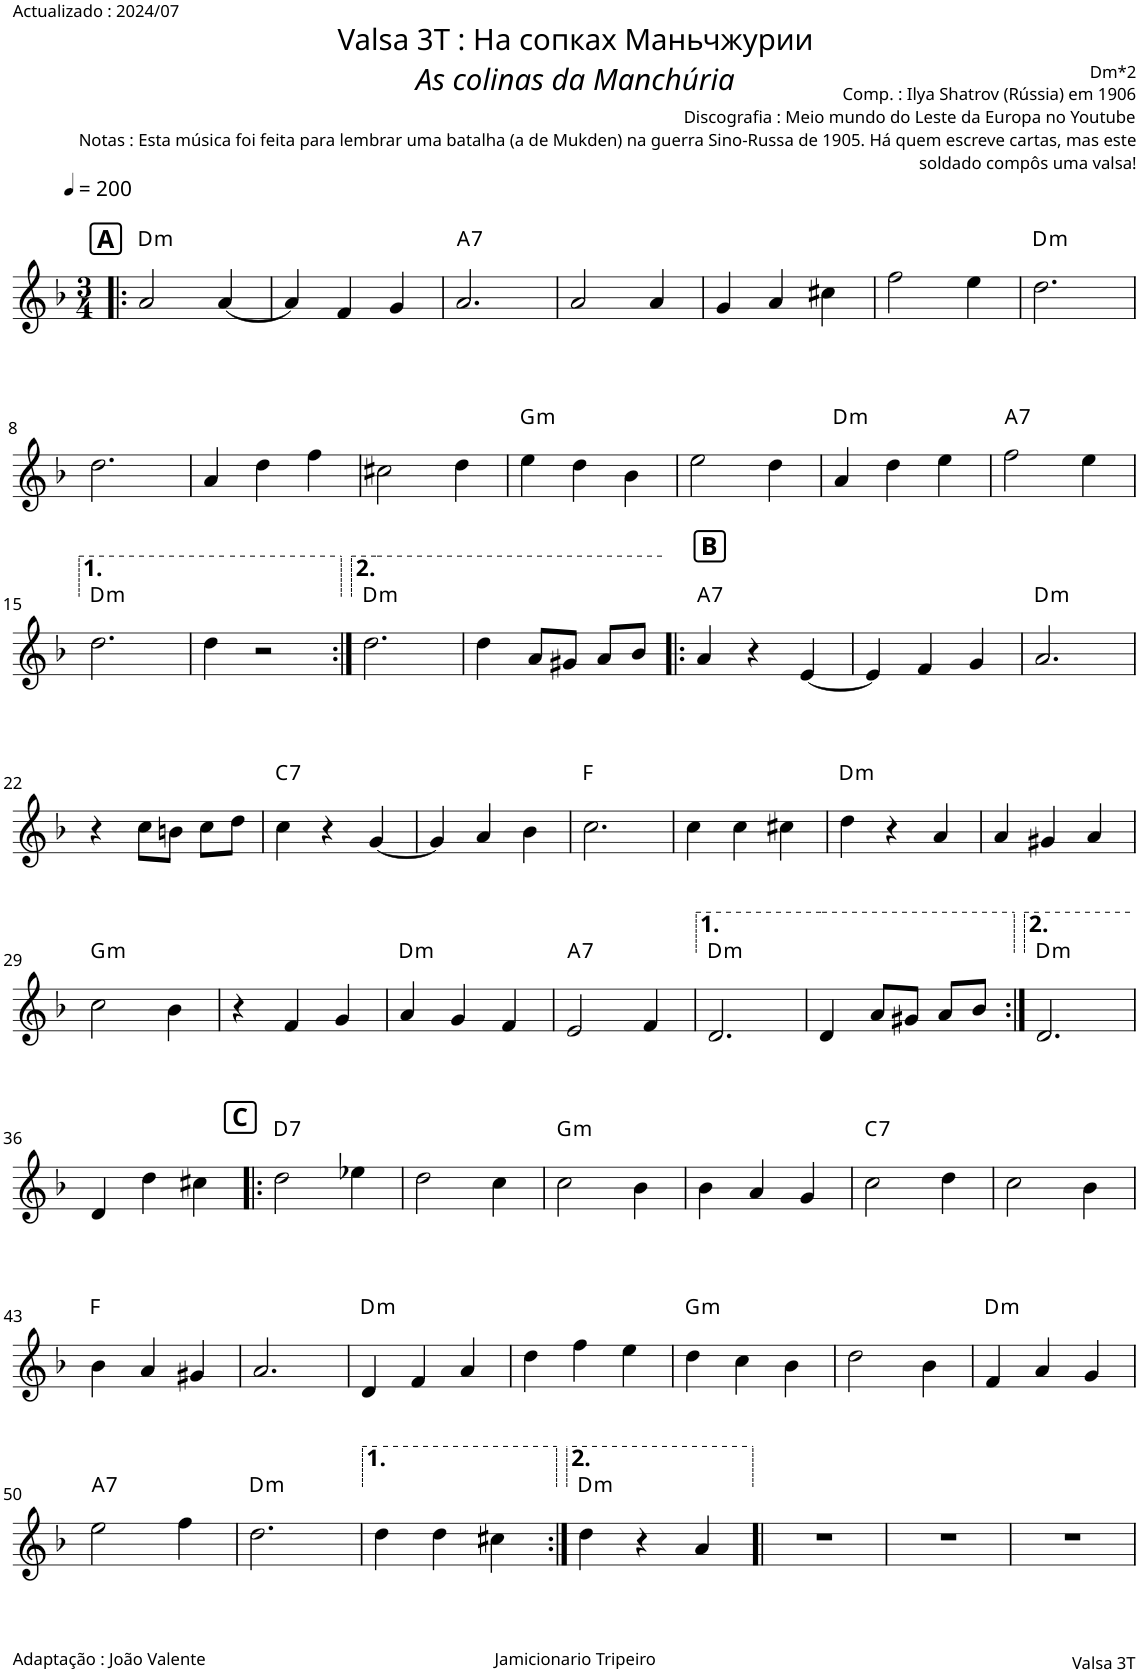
**kern	**harte
*part1	*part1
*staff1	*
*I"Piano	*
*I'Pno.	*
*clefG2	*
*k[b-]	*
*M3/4	*
*MM200	*
!!LO:REH:place=s1:a:B:cj:fs=12:t=A
=1!|:	=1!|:
!	!LO:H:kt=m
2a/	D:min
[4a/	.
=2	=2
4a/]	.
4f/	.
4g/	.
=3	=3
!	!LO:H:kt=7
2.a/	A:7
=4	=4
2a/	.
4a/	.
=5	=5
4g/	.
4a/	.
4cc#X\	.
=6	=6
2ff\	.
4ee\	.
=7	=7
!	!LO:H:kt=m
2.dd\	D:min
!!LO:LB:g=z
=8	=8
2.dd\	.
=9	=9
4a/	.
4dd\	.
4ff\	.
=10	=10
2cc#X\	.
4dd\	.
=11	=11
!	!LO:H:kt=m
4ee\	G:min
4dd\	.
4b-\	.
=12	=12
2ee\	.
4dd\	.
=13	=13
!	!LO:H:kt=m
4a/	D:min
4dd\	.
4ee\	.
=14	=14
!	!LO:H:kt=7
2ff\	A:7
4ee\	.
!!LO:LB:g=z
=15	=15
!	!LO:H:kt=m
2.dd\	D:min
=16	=16
4dd\	.
2r	.
=17:|!	=17:|!
!	!LO:H:kt=m
2.dd\	D:min
=18	=18
4dd\	.
8a/L	.
8g#X/J	.
8a/L	.
8b-/J	.
!!LO:REH:place=s1:a:B:cj:fs=12:t=B
=19!|:	=19!|:
!	!LO:H:kt=7
4a/	A:7
4r	.
[4e/	.
=20	=20
4e/]	.
4f/	.
4g/	.
=21	=21
!	!LO:H:kt=m
2.a/	D:min
!!LO:LB:g=z
=22	=22
4r	.
8cc\L	.
8bn\J	.
8cc\L	.
8dd\J	.
=23	=23
!	!LO:H:kt=7
4cc\	C:7
4r	.
[4g/	.
=24	=24
4g/]	.
4a/	.
4b-\	.
=25	=25
2.cc\	F:maj
=26	=26
4cc\	.
4cc\	.
4cc#X\	.
=27	=27
!	!LO:H:kt=m
4dd\	D:min
4r	.
4a/	.
=28	=28
4a/	.
4g#X/	.
4a/	.
!!LO:LB:g=z
=29	=29
!	!LO:H:kt=m
2cc\	G:min
4b-\	.
=30	=30
4r	.
4f/	.
4g/	.
=31	=31
!	!LO:H:kt=m
4a/	D:min
4g/	.
4f/	.
=32	=32
!	!LO:H:kt=7
2e/	A:7
4f/	.
=33	=33
!	!LO:H:kt=m
2.d/	D:min
=34	=34
4d/	.
8a/L	.
8g#X/J	.
8a/L	.
8b-/J	.
=35:|!	=35:|!
!	!LO:H:kt=m
2.d/	D:min
!!LO:LB:g=z
=36	=36
4d/	.
4dd\	.
4cc#X\	.
!!LO:REH:place=s1:a:B:cj:fs=12:t=C
=37!|:	=37!|:
!	!LO:H:kt=7
2dd\	D:7
4ee-X\	.
=38	=38
2dd\	.
4cc\	.
=39	=39
!	!LO:H:kt=m
2cc\	G:min
4b-\	.
=40	=40
4b-\	.
4a/	.
4g/	.
=41	=41
!	!LO:H:kt=7
2cc\	C:7
4dd\	.
=42	=42
2cc\	.
4b-\	.
!!LO:LB:g=z
=43	=43
4b-\	F:maj
4a/	.
4g#X/	.
=44	=44
2.a/	.
=45	=45
!	!LO:H:kt=m
4d/	D:min
4f/	.
4a/	.
=46	=46
4dd\	.
4ff\	.
4ee\	.
=47	=47
!	!LO:H:kt=m
4dd\	G:min
4cc\	.
4b-\	.
=48	=48
2dd\	.
4b-\	.
=49	=49
!	!LO:H:kt=m
4f/	D:min
4a/	.
4g/	.
!!LO:LB:g=z
=50	=50
!	!LO:H:kt=7
2ee\	A:7
4ff\	.
=51	=51
!	!LO:H:kt=m
2.dd\	D:min
=52	=52
4dd\	.
4dd\	.
4cc#X\	.
=53:|!	=53:|!
!	!LO:H:kt=m
4dd\	D:min
4r	.
4a/	.
=54!|	=54!|
2.r	.
=55	=55
2.r	.
=56	=56
2.r	.
=	=
*-	*-
